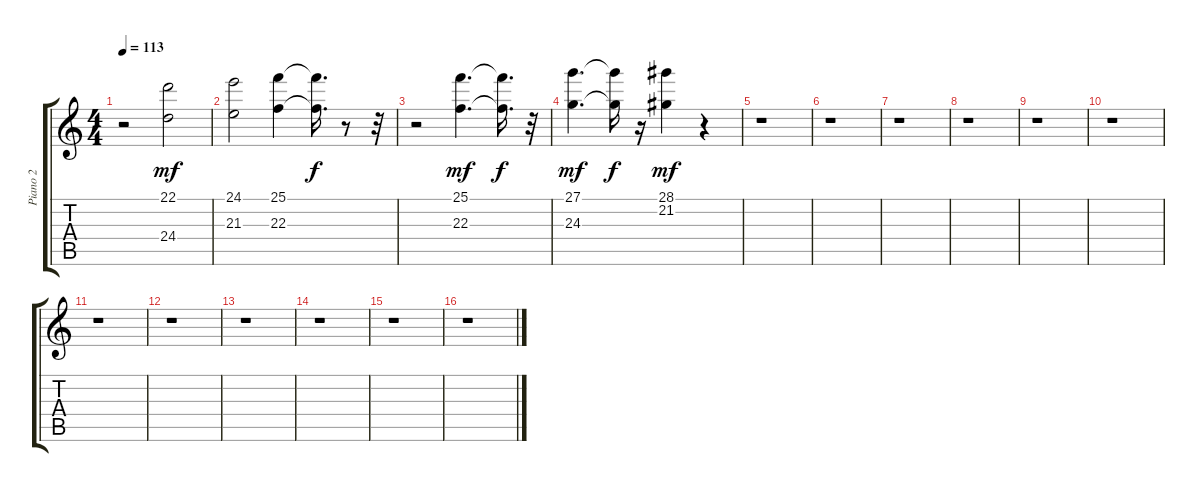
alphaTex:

\track ("Piano 2" "Piano 2") {instrument brightacousticpiano}
\staff {score tabs}
\tuning (E4 B3 G3 D3 A2 E2) {hide}
\ts (4 4)
\tempo 113
\clef g2
\ks c
r.2{dy mf} (22.1 24.4).2 |
(24.1 21.3).2 (25.1 22.3).4 (25.1{t} 22.3{t}).16{d dy f} r.8 r.32 |
r.2 (25.1 22.3).4{d dy mf} (25.1{t} 22.3{t}).16{d dy f} r.32 |
(27.1 24.3).4{d dy mf} (27.1{t} 24.3{t}).16{dy f} r.16 (28.1 21.2).4{dy mf} r.4 |
r.1 |
r.1 |
r.1 |
r.1 |
r.1 |
r.1 |
r.1 |
r.1 |
r.1 |
r.1 |
r.1 |
r.1
